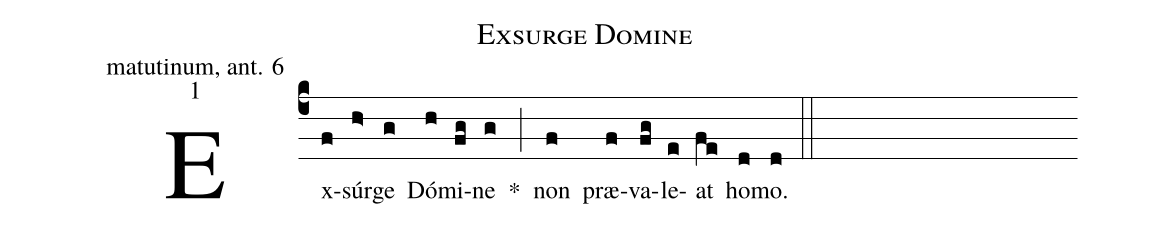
name: Exsurge Domine;
office-part: matutinum, ant. 6;
mode: 1;
%%
% I.g

(c4)
Ex(f)súr(h>)ge(g) Dó(h)mi(fg)ne(g) *(;)
non(f) præ(f)va(fg)le(e)at(fe) ho(d)mo.(d) (::)
